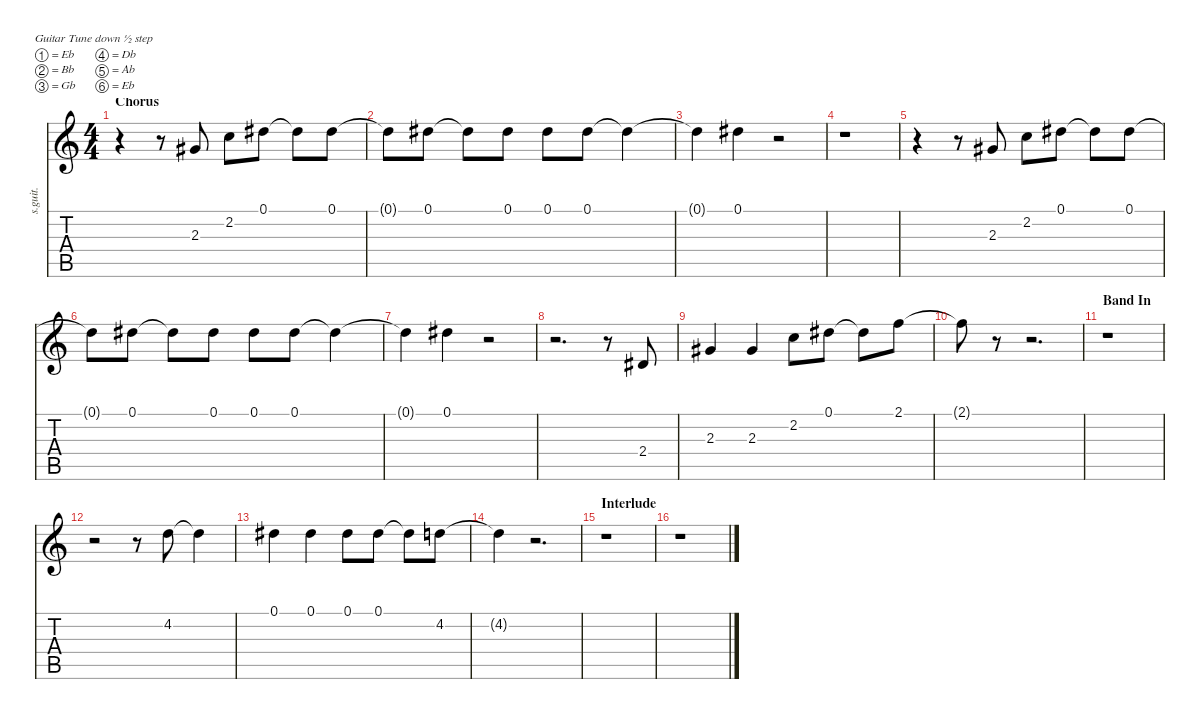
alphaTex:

\defaultSystemsLayout 4
\hideDynamics
\bracketExtendMode nobrackets
\track ("Mike Dirnt - Backing Vocals" "s.guit.") {instrument flute}
\staff {score tabs}
\tuning (Eb4 Bb3 Gb3 Db3 Ab2 Eb2)
\displaytranspose 12
\ts (4 4)
\section ("" "Chorus")
\tempo (175 hide)
\clef g2
\ks c
r.4{dy f} r.8 2.3{acc #}.8{lyrics (0 "") lyrics (1 "") lyrics (2 "") lyrics (3 "") lyrics (4 "")} 2.2.8{lyrics (0 "") lyrics (1 "") lyrics (2 "") lyrics (3 "") lyrics (4 "")} 0.1{acc #}.8{lyrics (0 "") lyrics (1 "") lyrics (2 "") lyrics (3 "") lyrics (4 "")} 0.1{t acc #}.8{lyrics (0 "") lyrics (1 "") lyrics (2 "") lyrics (3 "") lyrics (4 "")} 0.1{acc #}.8{lyrics (0 "") lyrics (1 "") lyrics (2 "") lyrics (3 "") lyrics (4 "")} |
0.1{t acc #}.8{lyrics (0 "") lyrics (1 "") lyrics (2 "") lyrics (3 "") lyrics (4 "")} 0.1{acc #}.8{lyrics (0 "") lyrics (1 "") lyrics (2 "") lyrics (3 "") lyrics (4 "")} 0.1{t acc #}.8{lyrics (0 "") lyrics (1 "") lyrics (2 "") lyrics (3 "") lyrics (4 "")} 0.1{acc #}.8{lyrics (0 "") lyrics (1 "") lyrics (2 "") lyrics (3 "") lyrics (4 "")} 0.1{acc #}.8{lyrics (0 "") lyrics (1 "") lyrics (2 "") lyrics (3 "") lyrics (4 "")} 0.1{acc #}.8{lyrics (0 "") lyrics (1 "") lyrics (2 "") lyrics (3 "") lyrics (4 "")} 0.1{t acc #}.4{lyrics (0 "") lyrics (1 "") lyrics (2 "") lyrics (3 "") lyrics (4 "")} |
0.1{t acc #}.4{lyrics (0 "") lyrics (1 "") lyrics (2 "") lyrics (3 "") lyrics (4 "")} 0.1{acc #}.4{lyrics (0 "") lyrics (1 "") lyrics (2 "") lyrics (3 "") lyrics (4 "")} r.2 |
r.1 |
r.4 r.8 2.3{acc #}.8{lyrics (0 "") lyrics (1 "") lyrics (2 "") lyrics (3 "") lyrics (4 "")} 2.2.8{lyrics (0 "") lyrics (1 "") lyrics (2 "") lyrics (3 "") lyrics (4 "")} 0.1{acc #}.8{lyrics (0 "") lyrics (1 "") lyrics (2 "") lyrics (3 "") lyrics (4 "")} 0.1{t acc #}.8{lyrics (0 "") lyrics (1 "") lyrics (2 "") lyrics (3 "") lyrics (4 "")} 0.1{acc #}.8{lyrics (0 "") lyrics (1 "") lyrics (2 "") lyrics (3 "") lyrics (4 "")} |
0.1{t acc #}.8{lyrics (0 "") lyrics (1 "") lyrics (2 "") lyrics (3 "") lyrics (4 "")} 0.1{acc #}.8{lyrics (0 "") lyrics (1 "") lyrics (2 "") lyrics (3 "") lyrics (4 "")} 0.1{t acc #}.8{lyrics (0 "") lyrics (1 "") lyrics (2 "") lyrics (3 "") lyrics (4 "")} 0.1{acc #}.8{lyrics (0 "") lyrics (1 "") lyrics (2 "") lyrics (3 "") lyrics (4 "")} 0.1{acc #}.8{lyrics (0 "") lyrics (1 "") lyrics (2 "") lyrics (3 "") lyrics (4 "")} 0.1{acc #}.8{lyrics (0 "") lyrics (1 "") lyrics (2 "") lyrics (3 "") lyrics (4 "")} 0.1{t acc #}.4{lyrics (0 "") lyrics (1 "") lyrics (2 "") lyrics (3 "") lyrics (4 "")} |
0.1{t acc #}.4{lyrics (0 "") lyrics (1 "") lyrics (2 "") lyrics (3 "") lyrics (4 "")} 0.1{acc #}.4{lyrics (0 "") lyrics (1 "") lyrics (2 "") lyrics (3 "") lyrics (4 "")} r.2 |
r.2{d} r.8 2.4{acc #}.8{lyrics (0 "") lyrics (1 "") lyrics (2 "") lyrics (3 "") lyrics (4 "")} |
2.3{acc #}.4{lyrics (0 "") lyrics (1 "") lyrics (2 "") lyrics (3 "") lyrics (4 "")} 2.3{acc #}.4{lyrics (0 "") lyrics (1 "") lyrics (2 "") lyrics (3 "") lyrics (4 "")} 2.2.8{lyrics (0 "") lyrics (1 "") lyrics (2 "") lyrics (3 "") lyrics (4 "")} 0.1{acc #}.8{lyrics (0 "") lyrics (1 "") lyrics (2 "") lyrics (3 "") lyrics (4 "")} 0.1{t acc #}.8{lyrics (0 "") lyrics (1 "") lyrics (2 "") lyrics (3 "") lyrics (4 "")} 2.1.8{lyrics (0 "") lyrics (1 "") lyrics (2 "") lyrics (3 "") lyrics (4 "")} |
2.1{t}.8{lyrics (0 "") lyrics (1 "") lyrics (2 "") lyrics (3 "") lyrics (4 "")} r.8 r.2{d} |
\section ("" "Band In")
r.1 |
r.2 r.8 4.2.8{lyrics (0 "") lyrics (1 "") lyrics (2 "") lyrics (3 "") lyrics (4 "")} 4.2{t}.4{lyrics (0 "") lyrics (1 "") lyrics (2 "") lyrics (3 "") lyrics (4 "")} |
0.1{acc #}.4{lyrics (0 "") lyrics (1 "") lyrics (2 "") lyrics (3 "") lyrics (4 "")} 0.1{acc #}.4{lyrics (0 "") lyrics (1 "") lyrics (2 "") lyrics (3 "") lyrics (4 "")} 0.1{acc #}.8{lyrics (0 "") lyrics (1 "") lyrics (2 "") lyrics (3 "") lyrics (4 "")} 0.1{acc #}.8{lyrics (0 "") lyrics (1 "") lyrics (2 "") lyrics (3 "") lyrics (4 "")} 0.1{t acc #}.8{lyrics (0 "") lyrics (1 "") lyrics (2 "") lyrics (3 "") lyrics (4 "")} 4.2.8{lyrics (0 "") lyrics (1 "") lyrics (2 "") lyrics (3 "") lyrics (4 "")} |
4.2{t}.4{lyrics (0 "") lyrics (1 "") lyrics (2 "") lyrics (3 "") lyrics (4 "")} r.2{d} |
\section ("" "Interlude")
r.1 |
r.1
